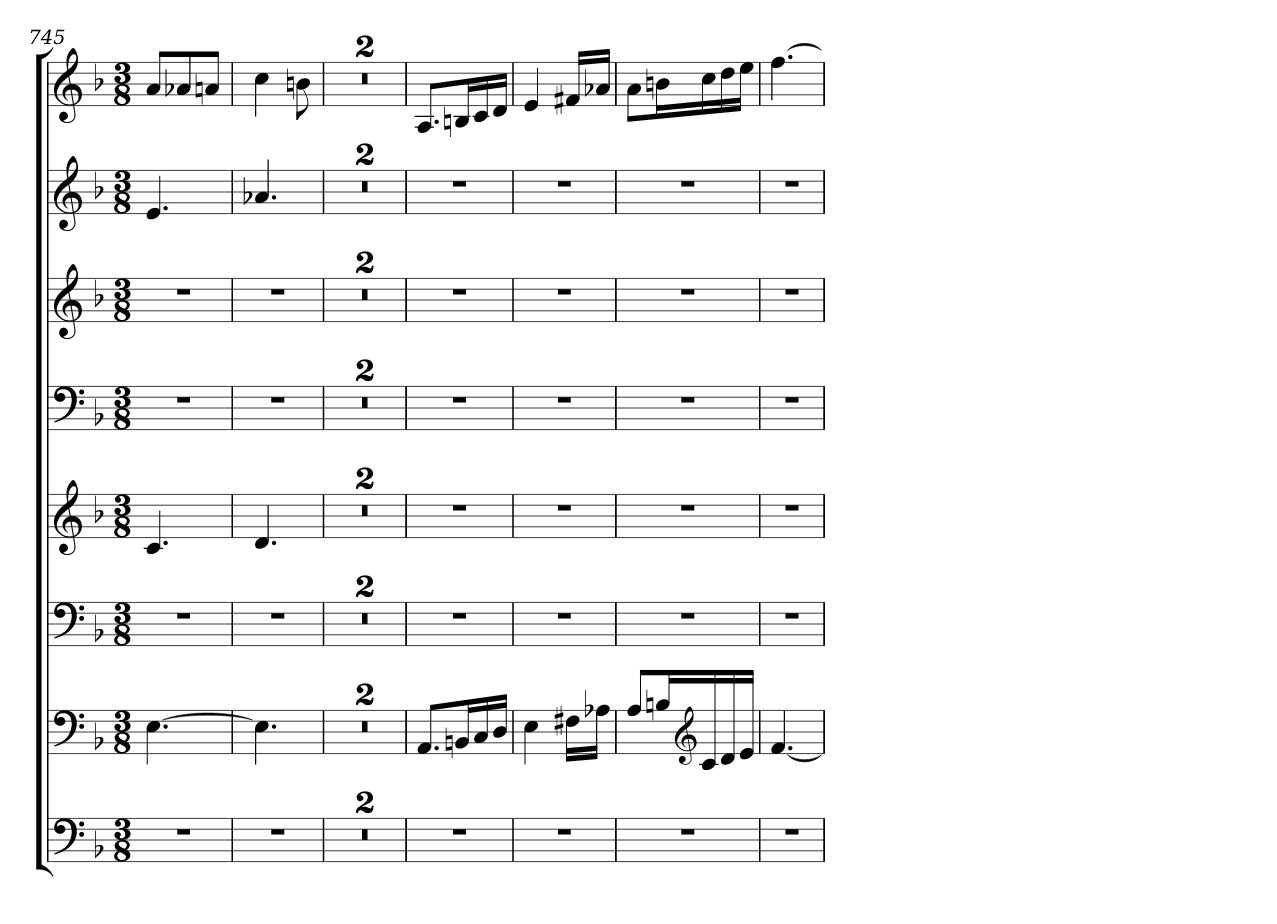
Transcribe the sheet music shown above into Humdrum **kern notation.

**kern	**kern	**kern	**kern	**kern	**kern	**kern	**kern
*part5	*part5	*part4	*part4	*part3	*part3	*part2	*part1
*staff8	*staff7	*staff6	*staff5	*staff4	*staff3	*staff2	*staff1
*clefF4	*clefF4	*clefF4	*clefG2	*clefF4	*clefG2	*clefG2	*clefG2
*k[b-]	*k[b-]	*k[b-]	*k[b-]	*k[b-]	*k[b-]	*k[b-]	*k[b-]
*M3/8	*M3/8	*M3/8	*M3/8	*M3/8	*M3/8	*M3/8	*M3/8
=745	=745	=745	=745	=745	=745	=745	=745
4.r	[4.E\	4.r	4.c/	4.r	4.r	4.e/	8a/L
.	.	.	.	.	.	.	8a-X/
.	.	.	.	.	.	.	8an/J
=746	=746	=746	=746	=746	=746	=746	=746
4.r	4.E\]	4.r	4.d/	4.r	4.r	4.a-X/	4cc\
*	*	*	*	*	*	*	*MM147
.	.	.	.	.	.	.	8bn\
!!LO:PB:g=z
=747	=747	=747	=747	=747	=747	=747	=747
4.r	4.r	4.r	4.r	4.r	4.r	4.r	4.r
=748	=748	=748	=748	=748	=748	=748	=748
4.r	4.r	4.r	4.r	4.r	4.r	4.r	4.r
=749	=749	=749	=749	=749	=749	=749	=749
*	*	*	*	*	*	*	*MM154
4.r	8.AA/L	4.r	4.r	4.r	4.r	4.r	8.A/L
.	16BBn/L	.	.	.	.	.	16Bn/L
.	16C/	.	.	.	.	.	16c/
.	16D/JJ	.	.	.	.	.	16d/JJ
=750	=750	=750	=750	=750	=750	=750	=750
4.r	4E\	4.r	4.r	4.r	4.r	4.r	4e/
.	16F#X\LL	.	.	.	.	.	16f#X/LL
.	16A-X\JJ	.	.	.	.	.	16a-X/JJ
=751	=751	=751	=751	=751	=751	=751	=751
4.r	8A/L	4.r	4.r	4.r	4.r	4.r	8a\L
.	16Bn/L	.	.	.	.	.	16bn\L
*	*clefG2	*	*	*	*	*	*
.	16c/	.	.	.	.	.	16cc\
.	16d/	.	.	.	.	.	16dd\
.	16e/JJ	.	.	.	.	.	16ee\JJ
=752	=752	=752	=752	=752	=752	=752	=752
4.r	[4.f/	4.r	4.r	4.r	4.r	4.r	[4.ff\
=	=	=	=	=	=	=	=
*-	*-	*-	*-	*-	*-	*-	*-
